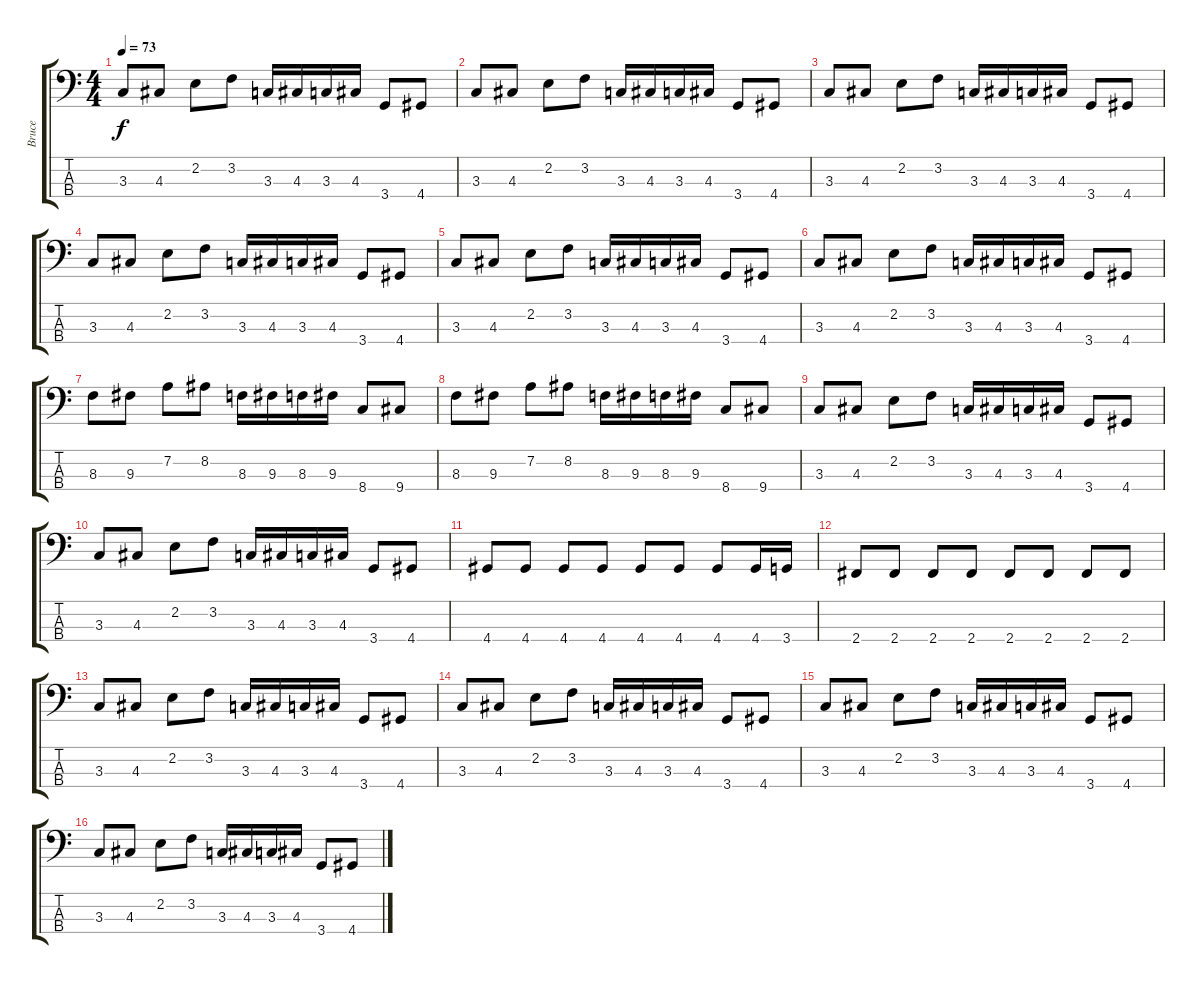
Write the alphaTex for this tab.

\track ("Bruce" "Bruce") {instrument electricbassfinger}
\staff {score tabs}
\tuning (G2 D2 A1 E1) {hide}
\ts (4 4)
\tempo 73
\clef f4
\ks c
3.3.8{dy f instrument electricbassfinger} 4.3.8 2.2.8 3.2.8 3.3.16 4.3.16 3.3.16 4.3.16 3.4.8 4.4.8 |
3.3.8 4.3.8 2.2.8 3.2.8 3.3.16 4.3.16 3.3.16 4.3.16 3.4.8 4.4.8 |
3.3.8 4.3.8 2.2.8 3.2.8 3.3.16 4.3.16 3.3.16 4.3.16 3.4.8 4.4.8 |
3.3.8 4.3.8 2.2.8 3.2.8 3.3.16 4.3.16 3.3.16 4.3.16 3.4.8 4.4.8 |
3.3.8 4.3.8 2.2.8 3.2.8 3.3.16 4.3.16 3.3.16 4.3.16 3.4.8 4.4.8 |
3.3.8 4.3.8 2.2.8 3.2.8 3.3.16 4.3.16 3.3.16 4.3.16 3.4.8 4.4.8 |
8.3.8 9.3.8 7.2.8 8.2.8 8.3.16 9.3.16 8.3.16 9.3.16 8.4.8 9.4.8 |
8.3.8 9.3.8 7.2.8 8.2.8 8.3.16 9.3.16 8.3.16 9.3.16 8.4.8 9.4.8 |
3.3.8 4.3.8 2.2.8 3.2.8 3.3.16 4.3.16 3.3.16 4.3.16 3.4.8 4.4.8 |
3.3.8 4.3.8 2.2.8 3.2.8 3.3.16 4.3.16 3.3.16 4.3.16 3.4.8 4.4.8 |
4.4.8 4.4.8 4.4.8 4.4.8 4.4.8 4.4.8 4.4.8 4.4.16 3.4.16 |
2.4.8 2.4.8 2.4.8 2.4.8 2.4.8 2.4.8 2.4.8 2.4.8 |
3.3.8 4.3.8 2.2.8 3.2.8 3.3.16 4.3.16 3.3.16 4.3.16 3.4.8 4.4.8 |
3.3.8 4.3.8 2.2.8 3.2.8 3.3.16 4.3.16 3.3.16 4.3.16 3.4.8 4.4.8 |
3.3.8 4.3.8 2.2.8 3.2.8 3.3.16 4.3.16 3.3.16 4.3.16 3.4.8 4.4.8 |
3.3.8 4.3.8 2.2.8 3.2.8 3.3.16 4.3.16 3.3.16 4.3.16 3.4.8 4.4.8
